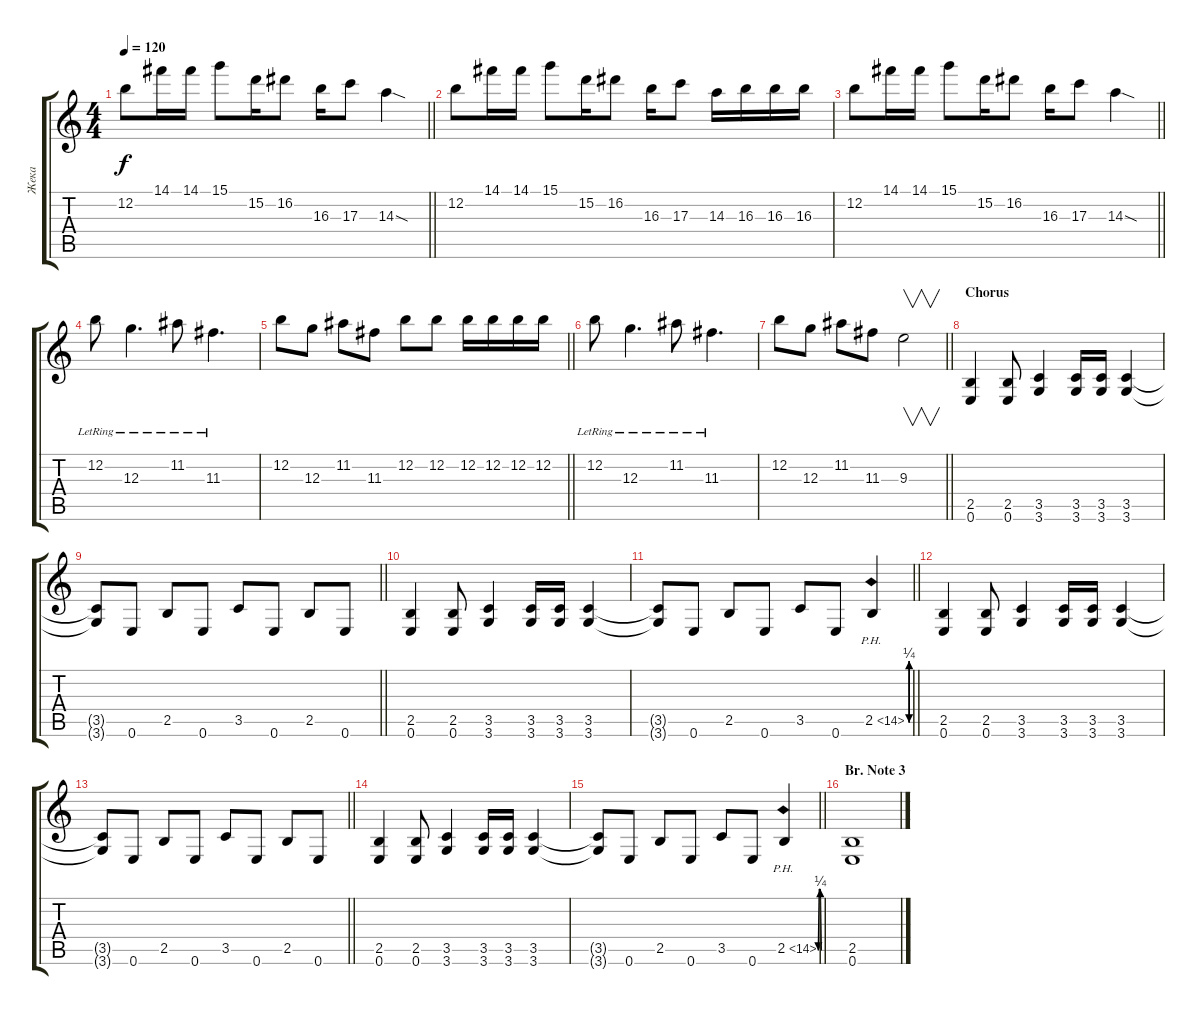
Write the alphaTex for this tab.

\track ("Жека" "Жека") {instrument overdrivenguitar}
\staff {score tabs}
\tuning (E4 B3 G3 D3 A2 E2) {hide}
\ts (4 4)
\tempo 120
\clef g2
\barLineRight lightlight
\ks c
12.2.8{dy f} 14.1.16 14.1.16 15.1.8 15.2.16 16.2.8 16.3.16 17.3.8 14.3{sod}.4 |
12.2.8 14.1.16 14.1.16 15.1.8 15.2.16 16.2.8 16.3.16 17.3.8 14.3.16 16.3.16 16.3.16 16.3.16 |
\barLineRight lightlight
12.2.8 14.1.16 14.1.16 15.1.8 15.2.16 16.2.8 16.3.16 17.3.8 14.3{sod}.4 |
12.2{lr}.8 12.3{lr}.4{d} 11.2{lr}.8 11.3{lr}.4{d} |
\barLineRight lightlight
12.2.8 12.3.8 11.2.8 11.3.8 12.2.8 12.2.8 12.2.16 12.2.16 12.2.16 12.2.16 |
12.2{lr}.8 12.3{lr}.4{d} 11.2{lr}.8 11.3{lr}.4{d} |
\barLineRight lightlight
12.2.8 12.3.8 11.2.8 11.3.8 9.3.2{v} |
\section ("" "Chorus")
(2.5 0.6).4 (2.5 0.6).8 (3.5 3.6).4 (3.5 3.6).16 (3.5 3.6).16 (3.5 3.6).4 |
\barLineRight lightlight
(3.5{t} 3.6{t}).8 0.6.8 2.5.8 0.6.8 3.5.8 0.6.8 2.5.8 0.6.8 |
(2.5 0.6).4 (2.5 0.6).8 (3.5 3.6).4 (3.5 3.6).16 (3.5 3.6).16 (3.5 3.6).4 |
\barLineRight lightlight
(3.5{t} 3.6{t}).8 0.6.8 2.5.8 0.6.8 3.5.8 0.6.8 2.5{be (custom 0 0 10 1 20 1 30 0 60 0) ph 12}.4 |
(2.5 0.6).4 (2.5 0.6).8 (3.5 3.6).4 (3.5 3.6).16 (3.5 3.6).16 (3.5 3.6).4 |
\barLineRight lightlight
(3.5{t} 3.6{t}).8 0.6.8 2.5.8 0.6.8 3.5.8 0.6.8 2.5.8 0.6.8 |
(2.5 0.6).4 (2.5 0.6).8 (3.5 3.6).4 (3.5 3.6).16 (3.5 3.6).16 (3.5 3.6).4 |
\barLineRight lightlight
(3.5{t} 3.6{t}).8 0.6.8 2.5.8 0.6.8 3.5.8 0.6.8 2.5{be (custom 0 0 10 1 20 1 30 0 60 0) ph 12}.4 |
\section ("" "Br. Note 3")
(2.5 0.6).1
